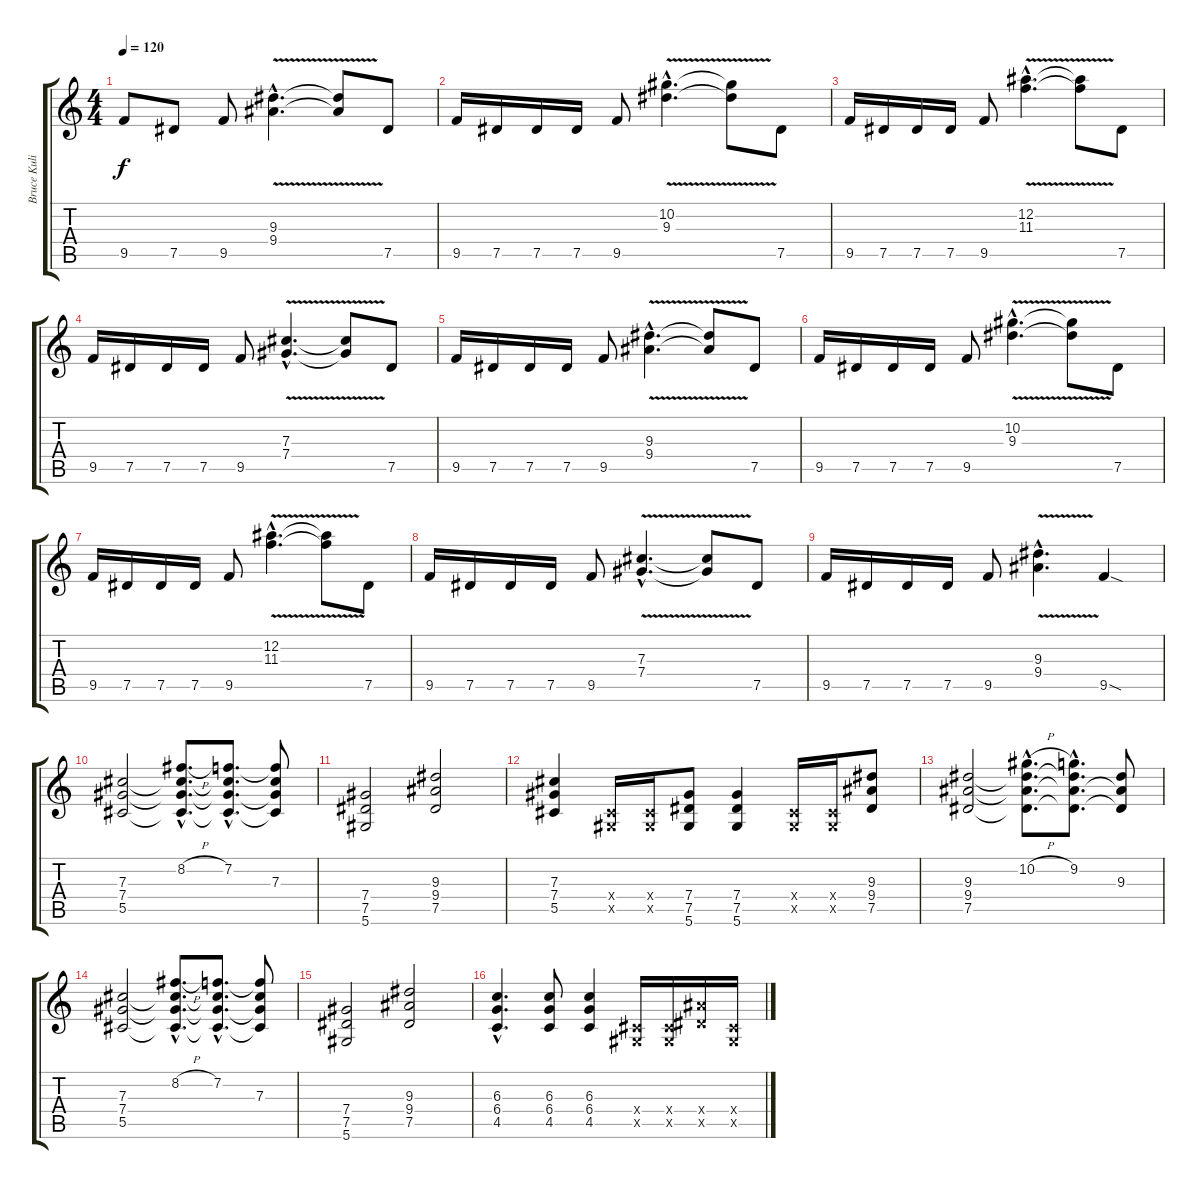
\track ("Bruce Kulick" "Bruce Kuli") {instrument overdrivenguitar}
\staff {score tabs}
\tuning (Eb4 Bb3 Gb3 Db3 Ab2 Eb2) {hide}
\ts (4 4)
\tempo 120
\clef g2
\ks c
9.5.8{dy f} 7.5.8 9.5.8 (9.3{v hac} 9.4{v hac}).4{d} (9.3{t} 9.4{t}).8 7.5.8 |
9.5.16 7.5.16 7.5.16 7.5.16 9.5.8 (10.2{v hac} 9.3{v hac}).4{d} (10.2{t} 9.3{t}).8 7.5.8 |
9.5.16 7.5.16 7.5.16 7.5.16 9.5.8 (12.2{v hac} 11.3{v hac}).4{d} (12.2{t} 11.3{t}).8 7.5.8 |
9.5.16 7.5.16 7.5.16 7.5.16 9.5.8 (7.3{v hac} 7.4{v hac}).4{d} (7.3{t} 7.4{t}).8 7.5.8 |
9.5.16 7.5.16 7.5.16 7.5.16 9.5.8 (9.3{v hac} 9.4{v hac}).4{d} (9.3{t} 9.4{t}).8 7.5.8 |
9.5.16 7.5.16 7.5.16 7.5.16 9.5.8 (10.2{v hac} 9.3{v hac}).4{d} (10.2{t} 9.3{t}).8 7.5.8 |
9.5.16 7.5.16 7.5.16 7.5.16 9.5.8 (12.2{v hac} 11.3{v hac}).4{d} (12.2{t} 11.3{t}).8 7.5.8 |
9.5.16 7.5.16 7.5.16 7.5.16 9.5.8 (7.3{v hac} 7.4{v hac}).4{d} (7.3{t} 7.4{t}).8 7.5.8 |
9.5.16 7.5.16 7.5.16 7.5.16 9.5.8 (9.3{v hac} 9.4{v hac}).4{d} 9.5{sod}.4 |
(7.3 7.4 5.5).2 (8.2{h hac} 7.3{hac t} 7.4{hac t} 5.5{hac t}).8{d} (7.2{hac} 7.3{hac t} 7.4{hac t} 5.5{hac t}).8{d} (7.2{t} 7.3 7.4{t} 5.5{t}).8 |
(7.4 7.5 5.6).2 (9.3 9.4 7.5).2 |
(7.3 7.4 5.5).4 (0.4{x} 0.5{x}).16 (0.4{x} 0.5{x}).16 (7.4 7.5 5.6).8 (7.4 7.5 5.6).4 (0.4{x} 0.5{x}).16 (0.4{x} 0.5{x}).16 (9.3 9.4 7.5).8 |
(9.3 9.4 7.5).2 (10.2{h hac} 9.3{hac t} 9.4{hac t} 7.5{hac t}).8{d} (9.2{hac} 9.3{hac t} 9.4{hac t} 7.5{hac t}).8{d} (9.3 9.4{t} 7.5{t}).8 |
(7.3 7.4 5.5).2 (8.2{h hac} 7.3{hac t} 7.4{hac t} 5.5{hac t}).8{d} (7.2{hac} 7.3{hac t} 7.4{hac t} 5.5{hac t}).8{d} (7.2{t} 7.3 7.4{t} 5.5{t}).8 |
(7.4 7.5 5.6).2 (9.3 9.4 7.5).2 |
(6.3{hac} 6.4{hac} 4.5{hac}).4{d} (6.3 6.4 4.5).8 (6.3 6.4 4.5).4 (0.4{x} 0.5{x}).16 (0.4{x} 0.5{x}).16 (9.4{x} 7.5{x}).16 (0.4{x} 0.5{x}).16
